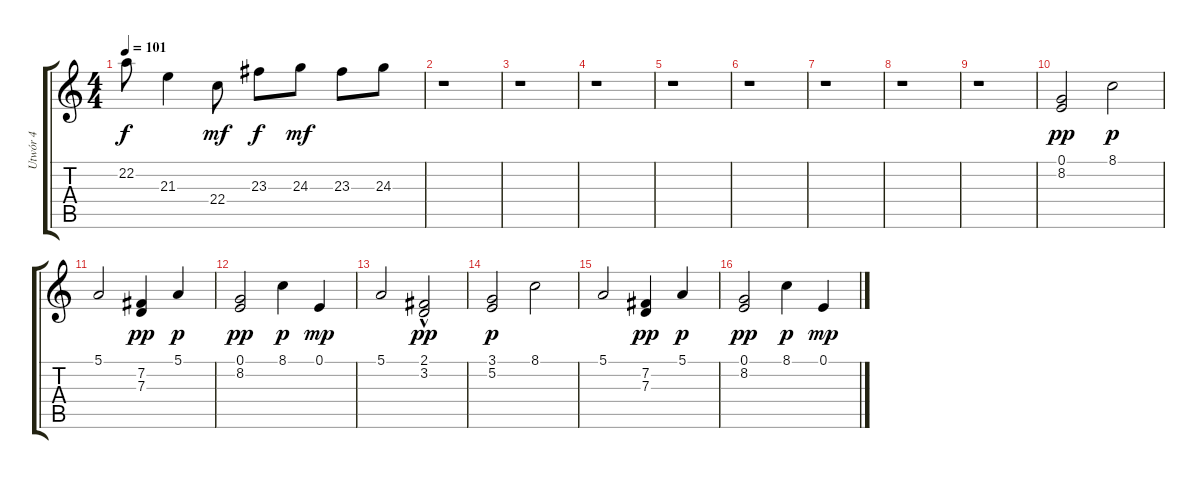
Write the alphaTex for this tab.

\track ("Utwór 4" "Utwór 4") {instrument electricpiano1}
\staff {score tabs}
\tuning (E4 B3 G3 D3 A2 E2) {hide}
\ts (4 4)
\tempo 101
\clef g2
\ks c
22.2.8{dy f} 21.3.4 22.4.8{dy mf} 23.3.8{dy f} 24.3.8{dy mf} 23.3.8 24.3.8 |
r.1 |
r.1 |
r.1 |
r.1 |
r.1 |
r.1 |
r.1 |
r.1 |
(0.1 8.2).2{dy pp} 8.1.2{dy p} |
5.1.2 (7.2 7.3).4{dy pp} 5.1.4{dy p} |
(0.1 8.2).2{dy pp} 8.1.4{dy p} 0.1.4{dy mp} |
5.1.2 (2.1{hac} 3.2).2{dy pp} |
(3.1 5.2).2{dy p} 8.1.2 |
5.1.2 (7.2 7.3).4{dy pp} 5.1.4{dy p} |
(0.1 8.2).2{dy pp} 8.1.4{dy p} 0.1.4{dy mp}
